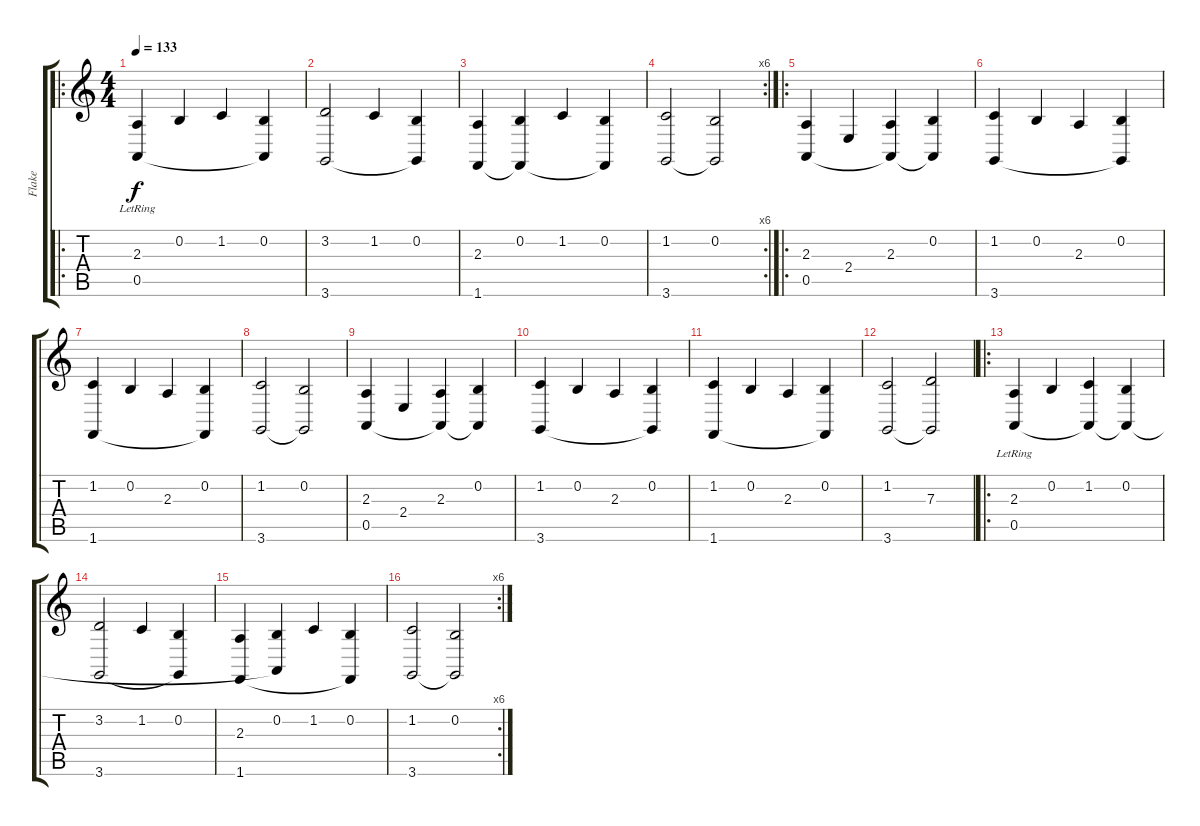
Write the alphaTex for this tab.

\track ("Flake" "Flake") {instrument stringensemble1}
\staff {score tabs}
\tuning (E4 B3 G3 D3 A2 E2) {hide}
\ro
\ts (4 4)
\tempo 133
\clef g2
\ks c
(2.3 0.5{lr}).4{dy f volume 15 instrument stringensemble1} 0.2.4 1.2.4 (0.2 0.5{t}).4 |
(3.2 3.6).2 1.2.4 (0.2 3.6{t}).4 |
(2.3 1.6).4 (0.2 1.6{t}).4 1.2.4 (0.2 1.6{t}).4 |
\rc 6
(1.2 3.6).2 (0.2 3.6{t}).2 |
\ro
(2.3 0.5).4 2.4.4 (2.3 0.5{t}).4 (0.2 0.5{t}).4 |
(1.2 3.6).4 0.2.4 2.3.4 (0.2 3.6{t}).4 |
(1.2 1.6).4 0.2.4 2.3.4 (0.2 1.6{t}).4 |
(1.2 3.6).2 (0.2 3.6{t}).2 |
(2.3 0.5).4 2.4.4 (2.3 0.5{t}).4 (0.2 0.5{t}).4 |
(1.2 3.6).4 0.2.4 2.3.4 (0.2 3.6{t}).4 |
(1.2 1.6).4 0.2.4 2.3.4 (0.2 1.6{t}).4 |
(1.2 3.6).2 (7.3 3.6{t}).2 |
\ro
(2.3 0.5{lr}).4 0.2.4 (1.2 0.5{t}).4 (0.2 0.5{t}).4 |
(3.2 3.6).2 1.2.4 (0.2 3.6{t}).4 |
(2.3 1.6).4 (0.2 0.5{t}).4 1.2.4 (0.2 1.6{t}).4 |
\rc 6
(1.2 3.6).2 (0.2 3.6{t}).2
